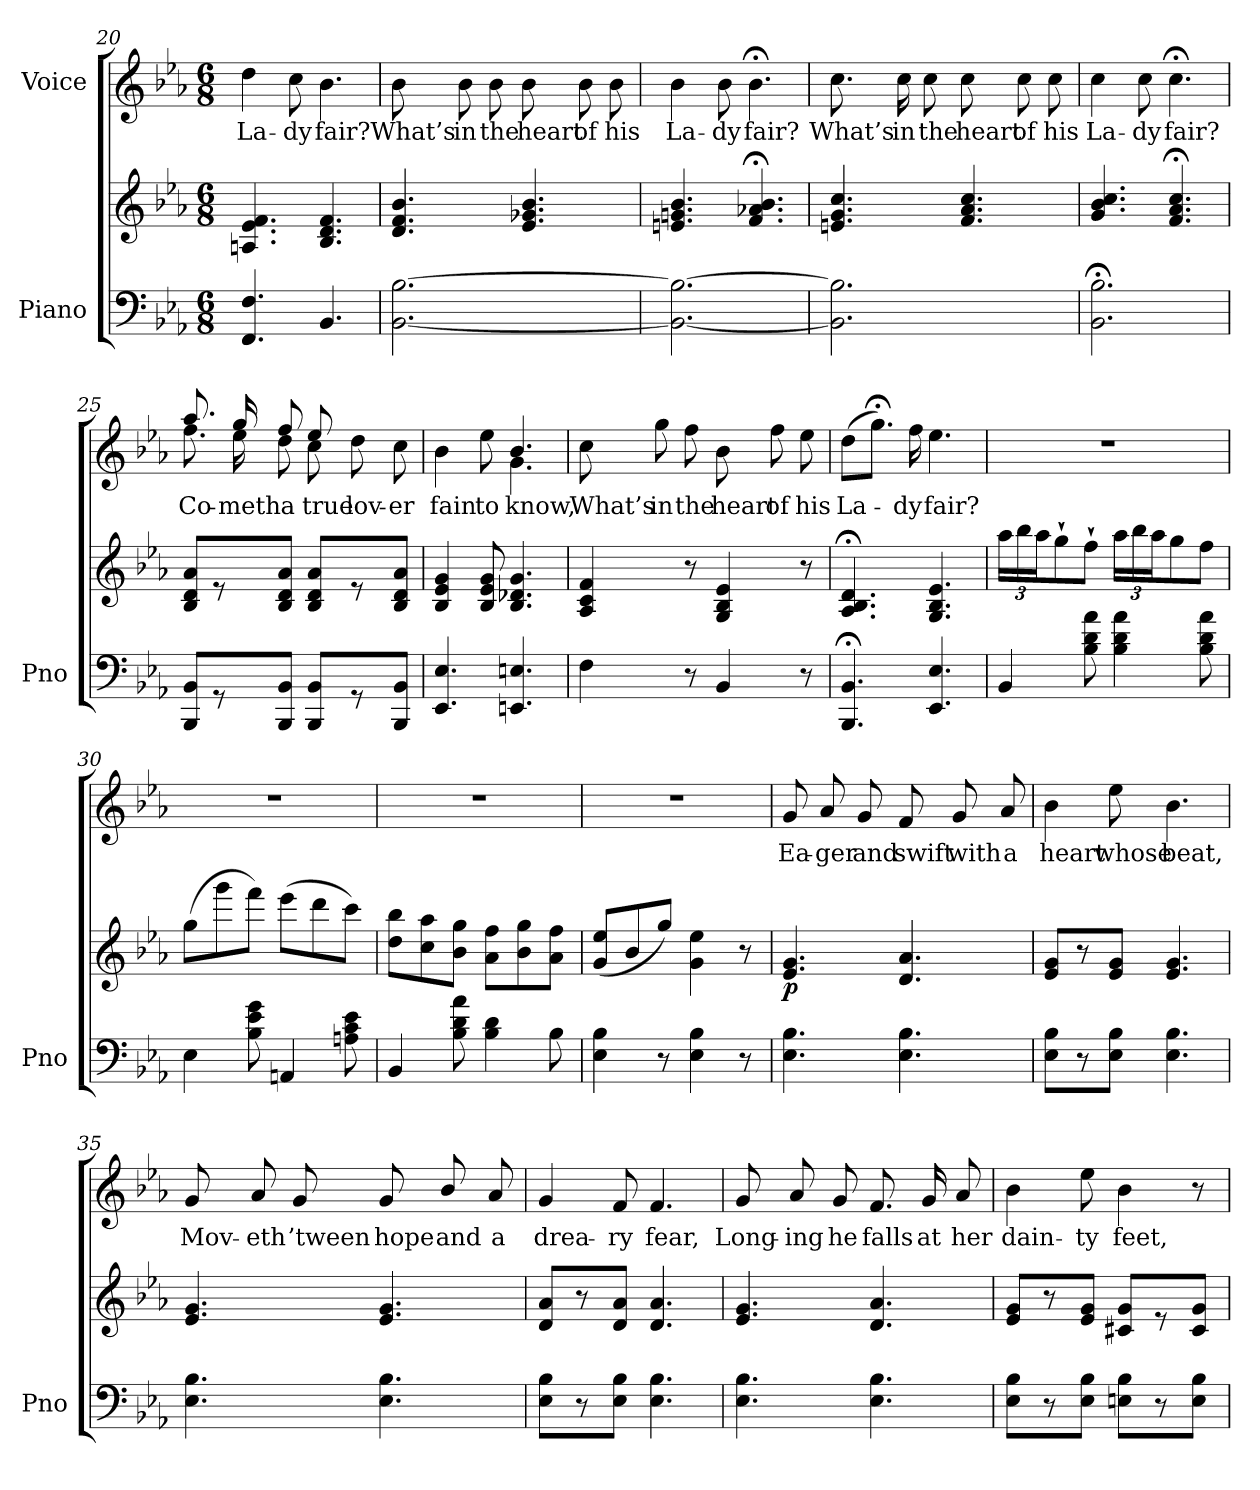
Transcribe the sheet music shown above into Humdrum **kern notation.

**kern	**kern	**dynam	**kern	**text
*part2	*part2	*part2	*part1	*part1
*staff3	*staff2	*staff2/3	*staff1	*staff1
*I"Piano	*	*	*I"Voice	*
*I'Pno	*	*	*	*
!!LO:PB:g=z
*clefF4	*clefG2	*	*clefG2	*
*k[b-e-a-]	*k[b-e-a-]	*	*k[b-e-a-]	*
*M6/8	*M6/8	*	*M6/8	*
=20	=20	=20	=20	=20
!	!	!	!	!LO:LY:b
4.FF/ 4.F/	4.An/ 4.e-/ 4.f/	.	4dd\	La-
!	!	!	!	!LO:LY:b
.	.	.	8cc\	-dy
!	!	!	!	!LO:LY:b
4.BB-/	4.B-/ 4.d/ 4.f/	.	4.b-\	fair?
=21	=21	=21	=21	=21
!	!	!	!	!LO:LY:b
[2.BB-\ [2.B-\	4.d/ 4.f/ 4.b-/	.	8b-\	What’s
!	!	!	!	!LO:LY:b
.	.	.	8b-\	in
!	!	!	!	!LO:LY:b
.	.	.	8b-\	the
!	!	!	!	!LO:LY:b
.	4.e-/ 4.g-X/ 4.b-/	.	8b-\	heart
!	!	!	!	!LO:LY:b
.	.	.	8b-\	of
!	!	!	!	!LO:LY:b
.	.	.	8b-\	his
=22	=22	=22	=22	=22
!	!	!	!	!LO:LY:b
2.BB-\_ 2.B-\_	4.en/ 4.gn/ 4.b-/	.	4b-\	La-
!	!	!	!	!LO:LY:b
.	.	.	8b-\	-dy
!	!	!	!	!LO:LY:b
.	4.f/; 4.a-X/; 4.b-/;	.	4.b-;<\	fair?
!!LO:LB:g=z
=23	=23	=23	=23	=23
!	!	!	!	!LO:LY:b
2.BB-\] 2.B-\]	4.en/ 4.g/ 4.cc/	.	8.cc\	What’s
!	!	!	!	!LO:LY:b
.	.	.	16cc\	in
!	!	!	!	!LO:LY:b
.	.	.	8cc\	the
!	!	!	!	!LO:LY:b
.	4.f/ 4.a-/ 4.cc/	.	8cc\	heart
!	!	!	!	!LO:LY:b
.	.	.	8cc\	of
!	!	!	!	!LO:LY:b
.	.	.	8cc\	his
=24	=24	=24	=24	=24
!	!	!	!	!LO:LY:b
2.BB-\;< 2.B-\;<	4.g/ 4.b-/ 4.cc/	.	4cc\	La-
!	!	!	!	!LO:LY:b
.	.	.	8cc\	-dy
!	!	!	!	!LO:LY:b
.	4.f/;< 4.a-/;< 4.cc/;<	.	4.cc;<\	fair?
=25	=25	=25	=25	=25
!	!	!	!	!LO:LY:b
*	*	*	*^	*
8BBB-/ 8BB-/L	8B-/ 8d/ 8a-/L	.	8.ff\	8.aa-/	Co-
8r	8r	.	.	.	.
!	!	!	!	!	!LO:LY:b
.	.	.	16ee-\	16gg/	-meth
!	!	!	!	!	!LO:LY:b
8BBB-/ 8BB-/J	8B-/ 8d/ 8a-/J	.	8dd\	8ff/	a
!	!	!	!	!	!LO:LY:b
8BBB-/ 8BB-/L	8B-/ 8d/ 8a-/L	.	8cc\	8ee-/	true
!	!	!	!	!	!LO:LY:b
8r	8r	.	8dd\	8ryy	lov-
!	!	!	!	!	!LO:LY:b
8BBB-/ 8BB-/J	8B-/ 8d/ 8a-/J	.	8cc\	8ryy	-er
!!LO:LB:g=z	!!
=26	=26	=26	=26	=26	=26
!	!	!	!	!	!LO:LY:b
4.EE-/ 4.E-/	4B-/ 4e-/ 4g/	.	4b-\	4.ryy	fain
!	!	!	!	!	!LO:LY:b
.	8B-/ 8e-/ 8g/	.	8ee-\	.	to
!	!	!	!	!	!LO:LY:b
4.EEn/ 4.En/	4.B-/ 4.d-X/ 4.g/	.	4.b-/	4.g\	know,
=27	=27	=27	=27	=27	=27
!	!	!	!	!	!LO:LY:b
*	*	*	*v	*v	*
4F\	4A-/ 4c/ 4f/	.	8cc\	What’s
!	!	!	!	!LO:LY:b
.	.	.	8gg\	in
!	!	!	!	!LO:LY:b
8r	8r	.	8ff\	the
!	!	!	!	!LO:LY:b
4BB-/	4G/ 4B-/ 4e-/	.	8b-\	heart
!	!	!	!	!LO:LY:b
.	.	.	8ff\	of
!	!	!	!	!LO:LY:b
8r	8r	.	8ee-\	his
=28	=28	=28	=28	=28
!	!	!	!	!LO:LY:b
4.BBB-/;< 4.BB-/;<	4.A-/;< 4.B-/;< 4.d/;<	.	(>8dd\L	La-
.	.	.	8.gg;<\J)	.
!	!	!	!	!LO:LY:b
.	.	.	16ff\	-dy
!	!	!	!	!LO:LY:b
4.EE-/ 4.E-/	4.G/ 4.B-/ 4.e-/	.	4.ee-\	fair?
!!LO:LB:g=z
=29	=29	=29	=29	=29
*	*Xbrackettup	*	*	*
4BB-/	24aa-\LL	.	2.r	.
.	24bb-\	.	.	.
.	24aa-\J	.	.	.
.	8gg`\	.	.	.
8B-\ 8d\ 8a-\	8ff`\J	.	.	.
4B-\ 4d\ 4a-\	24aa-\LL	.	.	.
.	24bb-\	.	.	.
.	24aa-\J	.	.	.
.	8gg\	.	.	.
8B-\ 8d\ 8a-\	8ff\J	.	.	.
=30	=30	=30	=30	=30
4E-\	(>8gg\L	.	2.r	.
.	8ggg\	.	.	.
8B-\ 8e-\ 8g\	8fff\J)	.	.	.
4AAn/	(>8eee-\L	.	.	.
.	8ddd\	.	.	.
8An\ 8c\ 8e-\	8ccc\J)	.	.	.
=31	=31	=31	=31	=31
4BB-/	8dd\ 8bb-\L	.	2.r	.
.	8cc\ 8aa-\	.	.	.
8B-\ 8d\ 8a-\	8b-\ 8gg\J	.	.	.
4B-\ 4d\	8a-\ 8ff\L	.	.	.
.	8b-\ 8gg\	.	.	.
8B-\	8a-\ 8ff\J	.	.	.
=32	=32	=32	=32	=32
4E-\ 4B-\	(<8g/ 8ee-/L	.	2.r	.
.	8b-/	.	.	.
8r	8gg/J)	.	.	.
4E-\ 4B-\	4g\ 4ee-\	.	.	.
8r	8r	.	.	.
!!LO:PB:g=z
=33	=33	=33	=33	=33
!	!	!LO:DY:b	!	!LO:LY:b
4.E-\ 4.B-\	4.e-/ 4.g/	p	8g/	Ea-
!	!	!	!	!LO:LY:b
.	.	.	8a-/	-ger
!	!	!	!	!LO:LY:b
.	.	.	8g/	and
!	!	!	!	!LO:LY:b
4.E-\ 4.B-\	4.d/ 4.a-/	.	8f/	swift
!	!	!	!	!LO:LY:b
.	.	.	8g/	with
!	!	!	!	!LO:LY:b
.	.	.	8a-/	a
=34	=34	=34	=34	=34
!	!	!	!	!LO:LY:b
8E-\ 8B-\L	8e-/ 8g/L	.	4b-\	heart
8r	8r	.	.	.
!	!	!	!	!LO:LY:b
8E-\ 8B-\J	8e-/ 8g/J	.	8ee-\	whose
!	!	!	!	!LO:LY:b
4.E-\ 4.B-\	4.e-/ 4.g/	.	4.b-\	beat,
=35	=35	=35	=35	=35
!	!	!	!	!LO:LY:b
4.E-\ 4.B-\	4.e-/ 4.g/	.	8g/	Mov-
!	!	!	!	!LO:LY:b
.	.	.	8a-/	-eth
!	!	!	!	!LO:LY:b
.	.	.	8g/	’tween
!	!	!	!	!LO:LY:b
4.E-\ 4.B-\	4.e-/ 4.g/	.	8g/	hope
!	!	!	!	!LO:LY:b
.	.	.	8b-/	and
!	!	!	!	!LO:LY:b
.	.	.	8a-/	a
!!LO:LB:g=z
=36	=36	=36	=36	=36
!	!	!	!	!LO:LY:b
8E-\ 8B-\L	8d/ 8a-/L	.	4g/	drea-
8r	8r	.	.	.
!	!	!	!	!LO:LY:b
8E-\ 8B-\J	8d/ 8a-/J	.	8f/	-ry
!	!	!	!	!LO:LY:b
4.E-\ 4.B-\	4.d/ 4.a-/	.	4.f/	fear,
=37	=37	=37	=37	=37
!	!	!	!	!LO:LY:b
4.E-\ 4.B-\	4.e-/ 4.g/	.	8g/	Long-
!	!	!	!	!LO:LY:b
.	.	.	8a-/	-ing
!	!	!	!	!LO:LY:b
.	.	.	8g/	he
!	!	!	!	!LO:LY:b
4.E-\ 4.B-\	4.d/ 4.a-/	.	8.f/	falls
!	!	!	!	!LO:LY:b
.	.	.	16g/	at
!	!	!	!	!LO:LY:b
.	.	.	8a-/	her
=38	=38	=38	=38	=38
!	!	!	!	!LO:LY:b
8E-\ 8B-\L	8e-/ 8g/L	.	4b-\	dain-
8r	8r	.	.	.
!	!	!	!	!LO:LY:b
8E-\ 8B-\J	8e-/ 8g/J	.	8ee-\	-ty
!	!	!	!	!LO:LY:b
8En\ 8B-\L	8c#X/ 8g/L	.	4b-\	feet,
8r	8r	.	.	.
8E\ 8B-\J	8c#/ 8g/J	.	8r	.
=	=	=	=	=
*-	*-	*-	*-	*-
